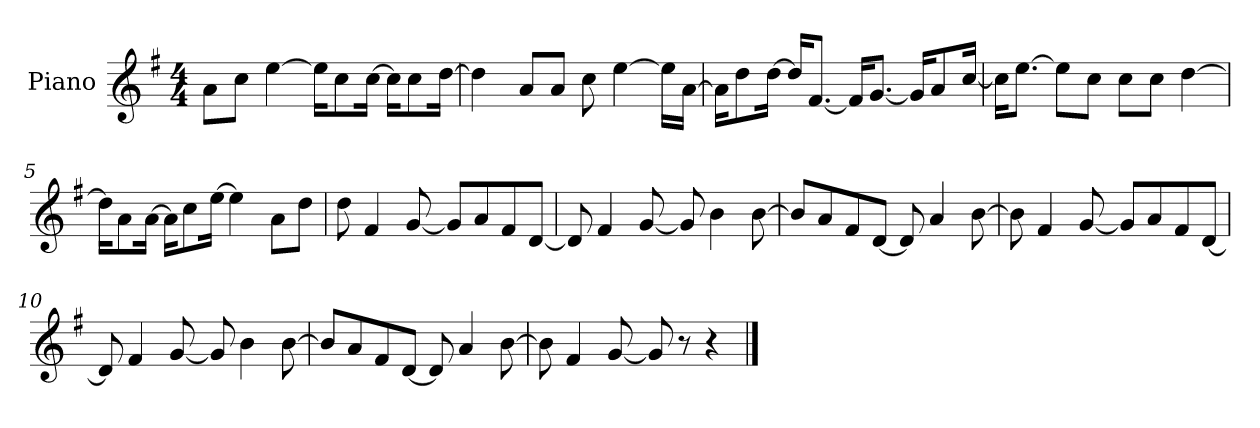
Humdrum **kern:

**kern
*part1
*staff1
*I"Piano
*I'P-no
*clefG2
*k[f#]
*M4/4
*MM90
=1
8a\L
8cc\J
[4ee\
16ee\KL]
8cc\
[16cc\Jk
16cc\KL]
8cc\
[16dd\Jk
=2
4dd\]
8a/L
8a/J
8cc\
[4ee\
16ee\LL]
[16a\JJ
=3
16a\KL]
8dd\
[16dd\Jk
16dd/KL]
[8.f#/J
16f#/KL]
[8.g/J
16g/KL]
8a/
[16cc/Jk
=4
16cc\KL]
[8.ee\J
8ee\L]
8cc\J
8cc\L
8cc\J
[4dd\
!!LO:LB:g=z
=5
16dd\KL]
8a\
[16a\Jk
16a\KL]
8cc\
[16ee\Jk
4ee\]
8a\L
8dd\J
=6
8dd\
4f#/
[8g/
8g/L]
8a/
8f#/
[8d/J
=7
8d/]
4f#/
[8g/
8g/]
4b\
[8b\
=8
8b/L]
8a/
8f#/
[8d/J
8d/]
4a/
[8b\
=9
8b\]
4f#/
[8g/
8g/L]
8a/
8f#/
[8d/J
!!LO:LB:g=z
=10
8d/]
4f#/
[8g/
8g/]
4b\
[8b\
=11
8b/L]
8a/
8f#/
[8d/J
8d/]
4a/
[8b\
=12
8b\]
4f#/
[8g/
8g/]
8r
4r
==
*-
